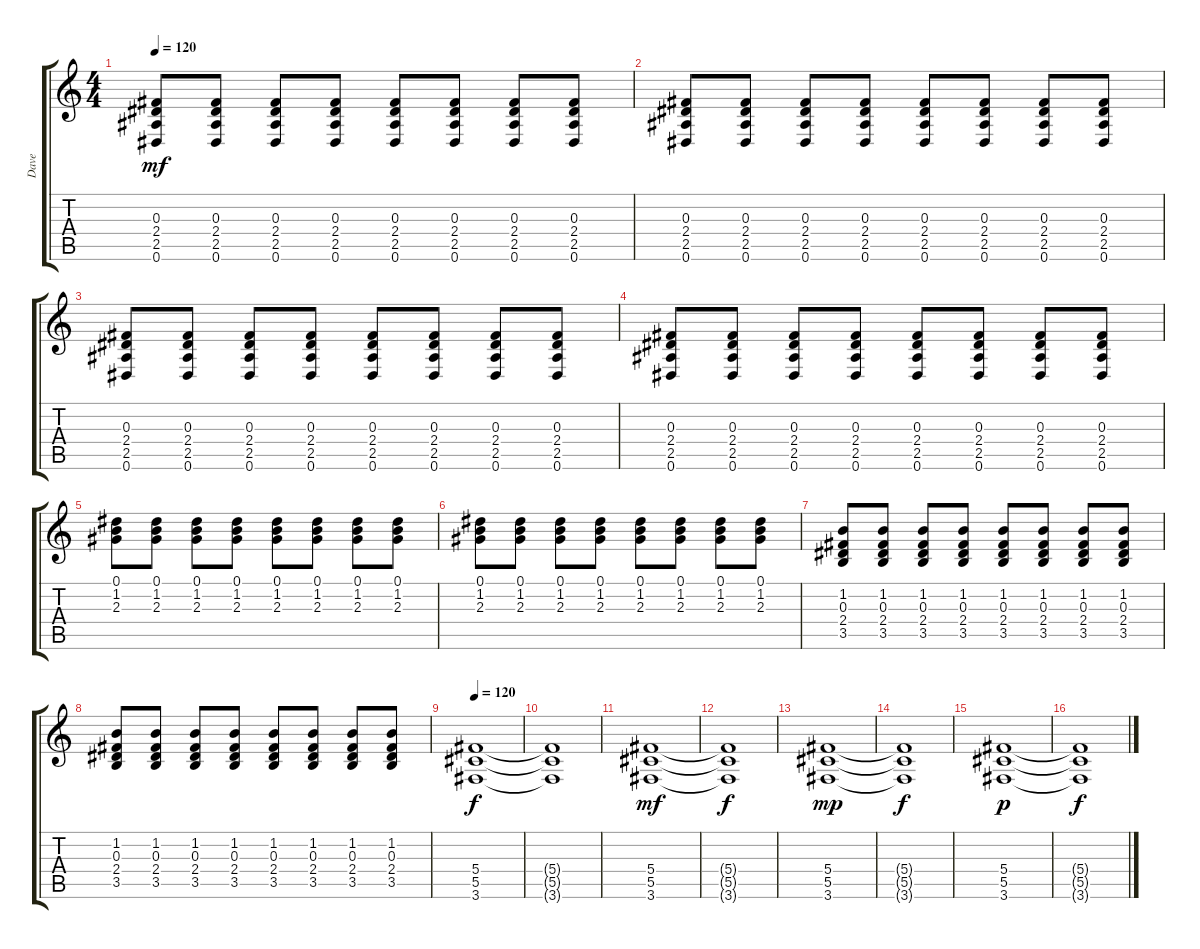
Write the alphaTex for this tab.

\track ("Dave" "Dave") {instrument overdrivenguitar}
\staff {score tabs}
\tuning (Eb4 Bb3 Gb3 Db3 Ab2 Eb2) {hide}
\ts (4 4)
\tempo 120
\clef g2
\ks c
(0.3 2.4 2.5 0.6).8{dy mf} (0.3 2.4 2.5 0.6).8 (0.3 2.4 2.5 0.6).8 (0.3 2.4 2.5 0.6).8 (0.3 2.4 2.5 0.6).8 (0.3 2.4 2.5 0.6).8 (0.3 2.4 2.5 0.6).8 (0.3 2.4 2.5 0.6).8 |
(0.3 2.4 2.5 0.6).8 (0.3 2.4 2.5 0.6).8 (0.3 2.4 2.5 0.6).8 (0.3 2.4 2.5 0.6).8 (0.3 2.4 2.5 0.6).8 (0.3 2.4 2.5 0.6).8 (0.3 2.4 2.5 0.6).8 (0.3 2.4 2.5 0.6).8 |
(0.3 2.4 2.5 0.6).8 (0.3 2.4 2.5 0.6).8 (0.3 2.4 2.5 0.6).8 (0.3 2.4 2.5 0.6).8 (0.3 2.4 2.5 0.6).8 (0.3 2.4 2.5 0.6).8 (0.3 2.4 2.5 0.6).8 (0.3 2.4 2.5 0.6).8 |
(0.3 2.4 2.5 0.6).8 (0.3 2.4 2.5 0.6).8 (0.3 2.4 2.5 0.6).8 (0.3 2.4 2.5 0.6).8 (0.3 2.4 2.5 0.6).8 (0.3 2.4 2.5 0.6).8 (0.3 2.4 2.5 0.6).8 (0.3 2.4 2.5 0.6).8 |
(0.1 1.2 2.3).8 (0.1 1.2 2.3).8 (0.1 1.2 2.3).8 (0.1 1.2 2.3).8 (0.1 1.2 2.3).8 (0.1 1.2 2.3).8 (0.1 1.2 2.3).8 (0.1 1.2 2.3).8 |
(0.1 1.2 2.3).8 (0.1 1.2 2.3).8 (0.1 1.2 2.3).8 (0.1 1.2 2.3).8 (0.1 1.2 2.3).8 (0.1 1.2 2.3).8 (0.1 1.2 2.3).8 (0.1 1.2 2.3).8 |
(1.2 0.3 2.4 3.5).8 (1.2 0.3 2.4 3.5).8 (1.2 0.3 2.4 3.5).8 (1.2 0.3 2.4 3.5).8 (1.2 0.3 2.4 3.5).8 (1.2 0.3 2.4 3.5).8 (1.2 0.3 2.4 3.5).8 (1.2 0.3 2.4 3.5).8 |
(1.2 0.3 2.4 3.5).8 (1.2 0.3 2.4 3.5).8 (1.2 0.3 2.4 3.5).8 (1.2 0.3 2.4 3.5).8 (1.2 0.3 2.4 3.5).8 (1.2 0.3 2.4 3.5).8 (1.2 0.3 2.4 3.5).8 (1.2 0.3 2.4 3.5).8 |
\tempo 120
(5.4 5.5 3.6).1{dy f} |
(5.4{t} 5.5{t} 3.6{t}).1 |
(5.4 5.5 3.6).1{dy mf} |
(5.4{t} 5.5{t} 3.6{t}).1{dy f} |
(5.4 5.5 3.6).1{dy mp} |
(5.4{t} 5.5{t} 3.6{t}).1{dy f} |
(5.4 5.5 3.6).1{dy p} |
(5.4{t} 5.5{t} 3.6{t}).1{dy f}
